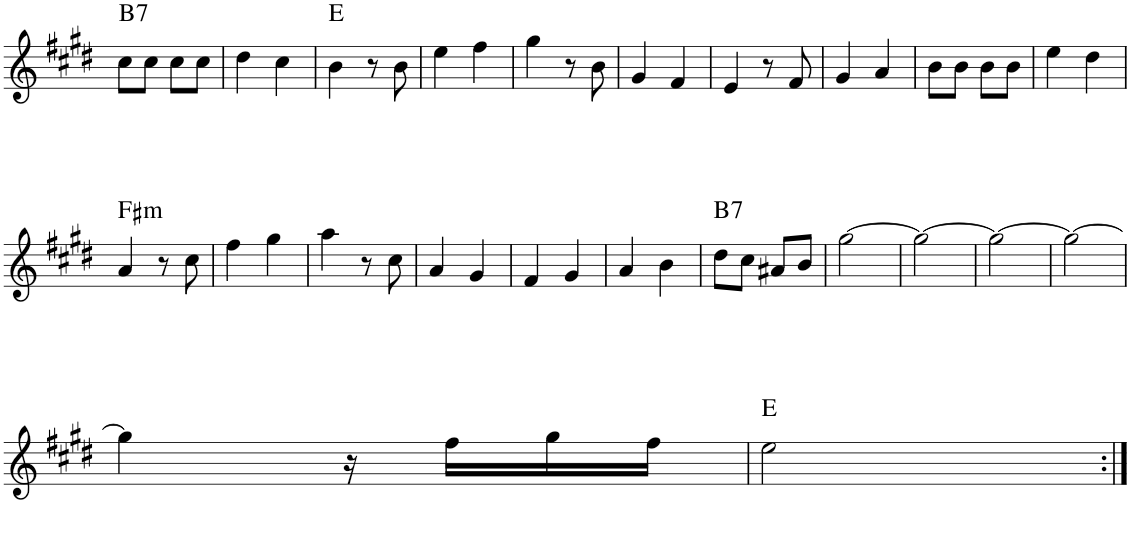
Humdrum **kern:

**kern	**harte
*part1	*part1
*staff1	*
*I"Piano	*
*I'Pno.	*
!!LO:PB:g=z
*clefG2	*
*k[f#c#g#d#]	*
*M2/4	*
=62	=62
!	!LO:H:kt=7
8cc#\L	B:7
8cc#\J	.
8cc#\L	.
8cc#\J	.
=63	=63
4dd#\	.
4cc#\	.
=64	=64
4b\	E:maj
8r	.
8b\	.
=65	=65
4ee\	.
4ff#\	.
=66	=66
4gg#\	.
8r	.
8b\	.
=67	=67
4g#/	.
4f#/	.
=68	=68
4e/	.
8r	.
8f#/	.
=69	=69
4g#/	.
4a/	.
=70	=70
8b\L	.
8b\J	.
8b\L	.
8b\J	.
=71	=71
4ee\	.
4dd#\	.
!!LO:LB:g=z
=72	=72
!	!LO:H:kt=m
4a/	F#:min
8r	.
8cc#\	.
=73	=73
4ff#\	.
4gg#\	.
=74	=74
4aa\	.
8r	.
8cc#\	.
=75	=75
4a/	.
4g#/	.
=76	=76
4f#/	.
4g#/	.
=77	=77
4a/	.
4b\	.
=78	=78
!	!LO:H:kt=7
8dd#\L	B:7
8cc#\J	.
8a#X/L	.
8b/J	.
=79	=79
[2gg#\	.
=80	=80
2gg#\_	.
=81	=81
2gg#\_	.
=82	=82
2gg#\_	.
!!LO:LB:g=z
=83	=83
4gg#\]	.
16r	.
16ff#\LL	.
16gg#\	.
16ff#\JJ	.
=84	=84
2ee\	E:maj
=:|!	=:|!
*-	*-
